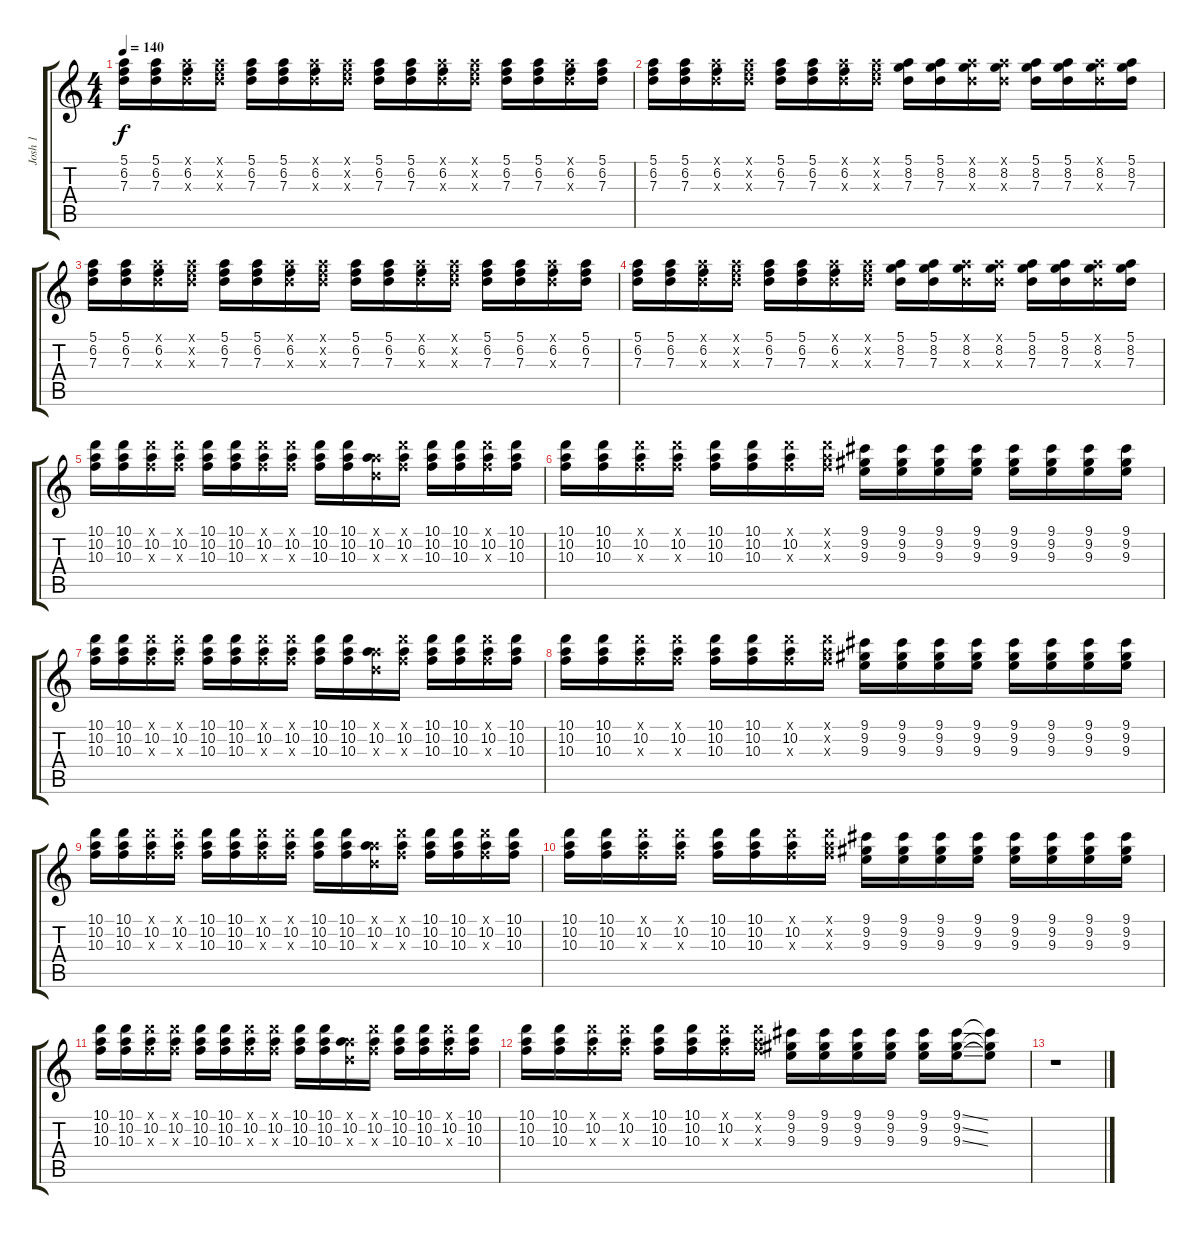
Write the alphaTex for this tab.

\track ("Josh 1" "Josh 1") {instrument overdrivenguitar}
\staff {score tabs}
\tuning (E4 B3 G3 D3 A2 E2) {hide}
\ts (4 4)
\tempo 140
\clef g2
\ks c
(5.1 6.2 7.3).16{dy f} (5.1 6.2 7.3).16 (5.1{x} 6.2 7.3{x}).16 (5.1{x} 6.2{x} 7.3{x}).16 (5.1 6.2 7.3).16 (5.1 6.2 7.3).16 (5.1{x} 6.2 7.3{x}).16 (5.1{x} 6.2{x} 7.3{x}).16 (5.1 6.2 7.3).16 (5.1 6.2 7.3).16 (5.1{x} 6.2 7.3{x}).16 (5.1{x} 6.2{x} 7.3{x}).16 (5.1 6.2 7.3).16 (5.1 6.2 7.3).16 (5.1{x} 6.2 7.3{x}).16 (5.1 6.2 7.3).16 |
(5.1 6.2 7.3).16 (5.1 6.2 7.3).16 (5.1{x} 6.2 7.3{x}).16 (5.1{x} 6.2{x} 7.3{x}).16 (5.1 6.2 7.3).16 (5.1 6.2 7.3).16 (5.1{x} 6.2 7.3{x}).16 (5.1{x} 6.2{x} 7.3{x}).16 (5.1 8.2 7.3).16 (5.1 8.2 7.3).16 (5.1{x} 8.2 7.3{x}).16 (5.1{x} 8.2 7.3{x}).16 (5.1 8.2 7.3).16 (5.1 8.2 7.3).16 (5.1{x} 8.2 7.3{x}).16 (5.1 8.2 7.3).16 |
(5.1 6.2 7.3).16 (5.1 6.2 7.3).16 (5.1{x} 6.2 7.3{x}).16 (5.1{x} 6.2{x} 7.3{x}).16 (5.1 6.2 7.3).16 (5.1 6.2 7.3).16 (5.1{x} 6.2 7.3{x}).16 (5.1{x} 6.2{x} 7.3{x}).16 (5.1 6.2 7.3).16 (5.1 6.2 7.3).16 (5.1{x} 6.2 7.3{x}).16 (5.1{x} 6.2{x} 7.3{x}).16 (5.1 6.2 7.3).16 (5.1 6.2 7.3).16 (5.1{x} 6.2 7.3{x}).16 (5.1 6.2 7.3).16 |
(5.1 6.2 7.3).16 (5.1 6.2 7.3).16 (5.1{x} 6.2 7.3{x}).16 (5.1{x} 6.2{x} 7.3{x}).16 (5.1 6.2 7.3).16 (5.1 6.2 7.3).16 (5.1{x} 6.2 7.3{x}).16 (5.1{x} 6.2{x} 7.3{x}).16 (5.1 8.2 7.3).16 (5.1 8.2 7.3).16 (5.1{x} 8.2 7.3{x}).16 (5.1{x} 8.2 7.3{x}).16 (5.1 8.2 7.3).16 (5.1 8.2 7.3).16 (5.1{x} 8.2 7.3{x}).16 (5.1 8.2 7.3).16 |
(10.1 10.2 10.3).16 (10.1 10.2 10.3).16 (10.1{x} 10.2 10.3{x}).16 (10.1{x} 10.2 10.3{x}).16 (10.1 10.2 10.3).16 (10.1 10.2 10.3).16 (10.1{x} 10.2 10.3{x}).16 (10.1{x} 10.2 10.3{x}).16 (10.1 10.2 10.3).16 (10.1 10.2 10.3).16 (5.1{x} 10.2 7.3{x}).16 (10.1{x} 10.2 10.3{x}).16 (10.1 10.2 10.3).16 (10.1 10.2 10.3).16 (10.1{x} 10.2 10.3{x}).16 (10.1 10.2 10.3).16 |
(10.1 10.2 10.3).16 (10.1 10.2 10.3).16 (10.1{x} 10.2 10.3{x}).16 (10.1{x} 10.2 10.3{x}).16 (10.1 10.2 10.3).16 (10.1 10.2 10.3).16 (10.1{x} 10.2 10.3{x}).16 (10.1{x} 10.2{x} 10.3{x}).16 (9.1 9.2 9.3).16 (9.1 9.2 9.3).16 (9.1 9.2 9.3).16 (9.1 9.2 9.3).16 (9.1 9.2 9.3).16 (9.1 9.2 9.3).16 (9.1 9.2 9.3).16 (9.1 9.2 9.3).16 |
(10.1 10.2 10.3).16 (10.1 10.2 10.3).16 (10.1{x} 10.2 10.3{x}).16 (10.1{x} 10.2 10.3{x}).16 (10.1 10.2 10.3).16 (10.1 10.2 10.3).16 (10.1{x} 10.2 10.3{x}).16 (10.1{x} 10.2 10.3{x}).16 (10.1 10.2 10.3).16 (10.1 10.2 10.3).16 (5.1{x} 10.2 7.3{x}).16 (10.1{x} 10.2 10.3{x}).16 (10.1 10.2 10.3).16 (10.1 10.2 10.3).16 (10.1{x} 10.2 10.3{x}).16 (10.1 10.2 10.3).16 |
(10.1 10.2 10.3).16 (10.1 10.2 10.3).16 (10.1{x} 10.2 10.3{x}).16 (10.1{x} 10.2 10.3{x}).16 (10.1 10.2 10.3).16 (10.1 10.2 10.3).16 (10.1{x} 10.2 10.3{x}).16 (10.1{x} 10.2{x} 10.3{x}).16 (9.1 9.2 9.3).16 (9.1 9.2 9.3).16 (9.1 9.2 9.3).16 (9.1 9.2 9.3).16 (9.1 9.2 9.3).16 (9.1 9.2 9.3).16 (9.1 9.2 9.3).16 (9.1 9.2 9.3).16 |
(10.1 10.2 10.3).16 (10.1 10.2 10.3).16 (10.1{x} 10.2 10.3{x}).16 (10.1{x} 10.2 10.3{x}).16 (10.1 10.2 10.3).16 (10.1 10.2 10.3).16 (10.1{x} 10.2 10.3{x}).16 (10.1{x} 10.2 10.3{x}).16 (10.1 10.2 10.3).16 (10.1 10.2 10.3).16 (5.1{x} 10.2 7.3{x}).16 (10.1{x} 10.2 10.3{x}).16 (10.1 10.2 10.3).16 (10.1 10.2 10.3).16 (10.1{x} 10.2 10.3{x}).16 (10.1 10.2 10.3).16 |
(10.1 10.2 10.3).16 (10.1 10.2 10.3).16 (10.1{x} 10.2 10.3{x}).16 (10.1{x} 10.2 10.3{x}).16 (10.1 10.2 10.3).16 (10.1 10.2 10.3).16 (10.1{x} 10.2 10.3{x}).16 (10.1{x} 10.2{x} 10.3{x}).16 (9.1 9.2 9.3).16 (9.1 9.2 9.3).16 (9.1 9.2 9.3).16 (9.1 9.2 9.3).16 (9.1 9.2 9.3).16 (9.1 9.2 9.3).16 (9.1 9.2 9.3).16 (9.1 9.2 9.3).16 |
(10.1 10.2 10.3).16 (10.1 10.2 10.3).16 (10.1{x} 10.2 10.3{x}).16 (10.1{x} 10.2 10.3{x}).16 (10.1 10.2 10.3).16 (10.1 10.2 10.3).16 (10.1{x} 10.2 10.3{x}).16 (10.1{x} 10.2 10.3{x}).16 (10.1 10.2 10.3).16 (10.1 10.2 10.3).16 (5.1{x} 10.2 7.3{x}).16 (10.1{x} 10.2 10.3{x}).16 (10.1 10.2 10.3).16 (10.1 10.2 10.3).16 (10.1{x} 10.2 10.3{x}).16 (10.1 10.2 10.3).16 |
(10.1 10.2 10.3).16 (10.1 10.2 10.3).16 (10.1{x} 10.2 10.3{x}).16 (10.1{x} 10.2 10.3{x}).16 (10.1 10.2 10.3).16 (10.1 10.2 10.3).16 (10.1{x} 10.2 10.3{x}).16 (10.1{x} 10.2{x} 10.3{x}).16 (9.1 9.2 9.3).16 (9.1 9.2 9.3).16 (9.1 9.2 9.3).16 (9.1 9.2 9.3).16 (9.1 9.2 9.3).16 (9.1{ss} 9.2{ss} 9.3{ss}).16 (9.1{t} 9.2{t} 9.3{t}).8 |
r.1
